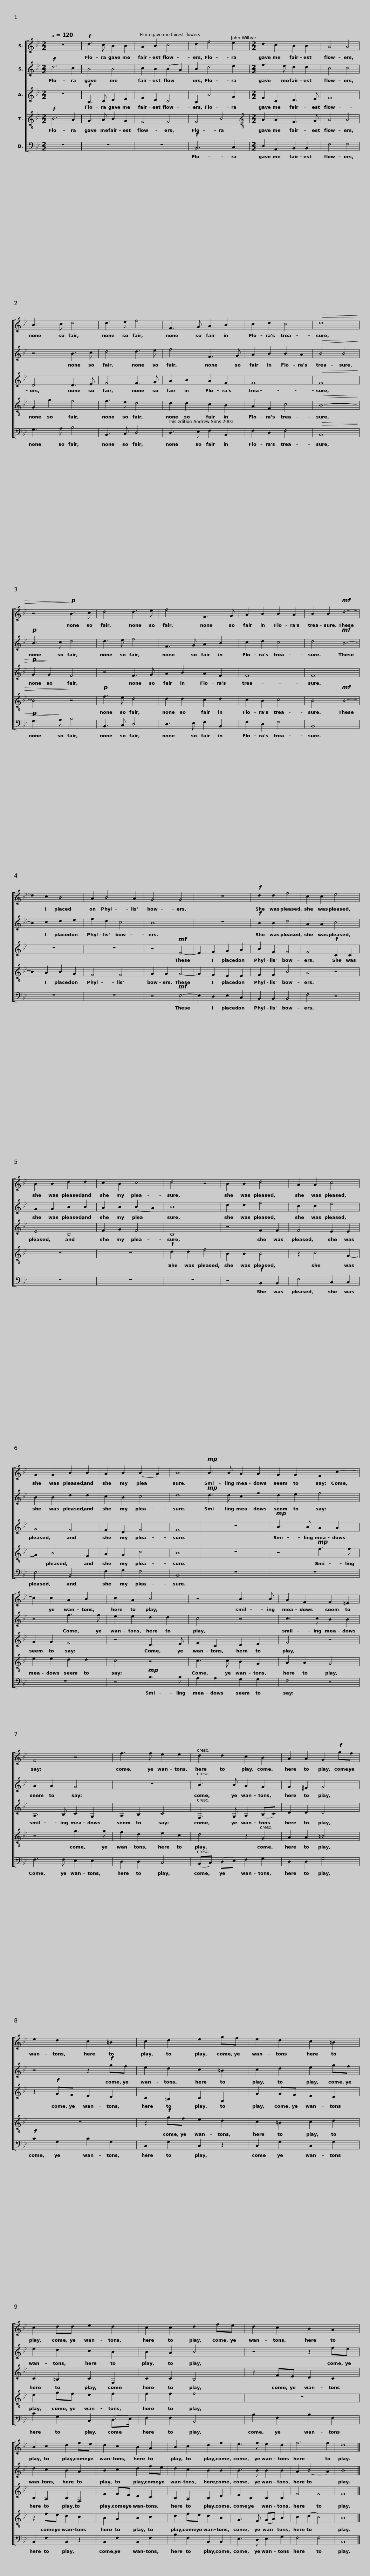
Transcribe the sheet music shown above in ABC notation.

X:1
%%score [ 1 2 3 4 5 ]
L:1/8
Q:1/4=120
M:2/2
I:linebreak $
K:Bb
V:1 treble
V:2 treble
V:3 treble
V:4 treble-8
V:5 bass
V:1
 z8 |!f! d3 c B2 B2 | A2 B2 c4 | d2 f4 e2 |$[M:2/2] d2 c2 B2 B2 | %5
 A4 A4 | B3 c d4 | d3 e f4 |$ F3 G A2 B2 | c2 d2 c4 | %10
!>(! d8 | z4!>)!!p! B3 c | d4 d3 e |$ f4 F3 G | A2 B2 B2 A2 | %15
 B2 B2!mf! d4- | d2 c2 B4 | A2 B4 A2 |$ G4 G4 | z8 | %20
!f! d2 d2 f4 | c2 c2 e4 | B2 B2 d2 d2 |$ c2 B2 c4 | d4 z4 | %25
 B2 B2 d4 | A2 A2 c4 |$ G2 G2 B2 B2 |$ A2 B2 (B2 A2) | B8 | %30
!mp! B3 B A2 A2 | G2 G2 F2 c2- | c2 c2 A2 B2 |$ c2 A2 B4 | z4 B3 B | %35
 A2 F2 F2 =E2 | F4 z4 |$ f3 f e2 e2 | d2 d2 c2 B2 | A2 A2 G2!f! gf |$ %40
 e2 d2 c2 =B2 |$ c2 d2 e2 gf | e2 d2 c2 =B2 | c2 dd e2 d2 |$ c2 c2 d2 fe | %45
 d2 c2 B2 A2 | B2 c2 d2 fe |$ d2 c2 B2 A2 | B2 c2 d2 f2 | e3 f e2 d2 | %50
 f6 f2 |$ d8 |] %52
V:2
!f! d6 c2 | B4 B4 | c2 B2 (B2 A2) | B2 d4 e2 |$[M:2/2] f3 e d2 d2 | %5
 c4 c4 | z4 B3 c | d4 d3 e |$ f4 F3 G | A2 B2 B2 A2 | %10
!>(! B4 B4!>)! |!p! B3 c d4 | d3 e f4 |$ F3 G A2 B2 | c2 d2 c4 | %15
 d4!mf! B4- | B2 c2 d2 e2 | f2 d2 c4 |$ B8 | z8 | %20
!f! B2 B2 d4 | A2 A2 c4 | G2 G2 B2 B2 |$ A2 B2 (B2 A2) | B8 | %25
 d2 d2 f4 | c2 c2 e4 |$ B2 B2 d2 d2 |$ c2 B2 c4 | d8 | %30
!mp! d3 d c2 f2 | d2 e2 f4 | z4 f3 f |$ e2 e2 d2 d2 | c4 z4 | %35
 c3 c B2 B2 | A2 A2 G4 |$ z8 | B3 B A2 G2 | G2 ^F2 G4 |$ %40
 z4 z2!f! gf |$ e2 d2 c2 =B2 | c2 d2 e2 gf | e2 d2 c2 B2 |$ B2 A2 B4 | %45
 z4 z2 fe | d2 c2 B2 A2 |$ B2 c2 d2 fe | d2 c2 B2 B2 | B3 B B2 B2 | %50
 A2 (B4 A2) |$ B8 |] %52
V:3
 z8 |!f! B,3 C D2 E2 | F2 D2 C4 | B,2 B4 G2 |$[M:2/2] F2 C2 D3 E | %5
 F8 | D4 D3 E | F4 F3 G |$ A2 B2 A2 F2 | F8 | %10
!>(! F8 |!p! G2!>)! G2 F4 | z4 F3 G |$ A2 B2 A2 F2 | F8 | %15
 F8 | z8 | z8 |$ z4!mf! E4- | E2 F2 G2 A2 | %20
 B2 F2 F4 | F4!f! C2 C2 | E4 B,4 |$ F2 G2 F4 | B,8 | %25
 z4 F2 F2 | F4 E2 E2 |$ G4 F4 |$ F2 D2 F4 | F8 | %30
 z8 |!mp! B3 B A2 A2 | G2 G2 F4 |$ z4 D3 E | F2 C2 D2 E2 | %35
 F4 z4 | A,3 B, C2 G,2 |$ A,2 B,2 C4 | F,3 G, A,2 (B,C) | D2 D2 D4 |$ %40
 z2!f! GF E2 D2 |$ C2 =B,2 C2 G,2 | G2 GF E2 D2 | C2 =B,2 C2 F,2 |$ C2 C2 B,4 | %45
 z2 FE D2 C2 | B,2 A,2 B,2 F,2 |$ F2 FE D2 C2 | B,2 A,2 B,2 D2 | E2 B,2 B,2 B,2 | %50
 F4 F4 |$ F8 |] %52
V:4
!f! B6 A2 | G3 A B2 G2 | F4 F4 | F4 B4 |$[M:2/2][K:treble-8] A2 A2 F3 G | %5
 A4 A4 | G2 g2 f4 | f3 e d4 |$ d2 d2 c2 B2 | A2 F2 c4 | %10
!>(! B8- | B4!>)! z4 |!p! f3 e d4 |$ d2 d2 c2 d2 | c2 B2 c4 | %15
 B4!mf! B4- | B2 A2 B2 G2 | F4 F4 |$ G2 G2 G4- | G2 F2 E2 E2 | %20
 F2 F2 B4 | A4 z4 | z8 |$ z8 |!f! d2 d2 f4 | %25
 B2 B2 B4 | z2 c4 G2- |$ G2 B4 F2 |$ A2 G2 c4 | B8 | %30
 z8 | z4!mp! f3 f | e2 e2 d2 d2 |$ c4 z4 | c3 c B2 G2 | %35
 A2 A2 G4 | z4 g3 g |$ f2 d2 e2 c2 | d4 z2 G2 | A2 A2 =B4 |$ %40
 z8 |$ z2!f! gf e2 d2 | c2 =B2 c2 d2 | e2 gf e2 f2 |$ f2 f2 f4 | %45
 z8 | z2 fe d2 c2 |$ B2 A2 B2 c2 | d2 fe d2 B2 | G3 F (GA) B2 | %50
 c2 (d2 c4) |$ B8 |] %52
V:5
 z8 | z8 | z8 |!f! B,,6 C,2 |$[M:2/2] D,2 A,,2 B,,2 B,,2 | %5
 F,4 F,4 | G,3 A, B,4 | B,,3 C, D,4 |$ D,3 E, F,2 B,,2 | F,2 D,2 F,4 | %10
!>(! B,,8 |!p! G,3!>)! A, B,4 | B,,3 C, D,4 |$ D,3 E, F,2 B,,2 | F,2 D,2 F,4 | %15
 B,,8 | z8 | z8 |$ z4!mf! E,4- | E,2 D,2 E,2 C,2 | %20
 B,,2 B,,2 B,,4 | F,4 z4 | z8 |$ z8 | z8 | %25
 z4!f! B,,2 B,,2 | F,4 C,2 C,2 |$ E,4 B,,4 |$ F,2 G,2 F,4 | B,,8 | %30
 z8 | z8 | z8 |$ z4!mp! B,3 B, | A,2 A,2 G,2 G,2 | %35
 F,4 z4 | F,3 F, E,2 E,2 |$ D,2 D,2 C,4 | (B,,C,) (D,E,) F,2 G,2 | D,2 D,2 G,4 |$ %40
!f! C2 G,2 C2 G,2 |$ C,2 G,2 C,2 z2 | C,2 G,2 C,2 G,2 | C2 G,2 C,2 (D,>E,) |$ F,2 F,2 B,,4 | %45
 B,2 F,2 B,2 F,2 | B,,2 F,2 B,,2 z2 |$ B,,2 F,2 B,,2 F,2 | B,2 F,2 B,,2 B,,2 | E,3 D, E,2 G,2 | %50
 F,4 F,4 |$ B,,8 |] %52
